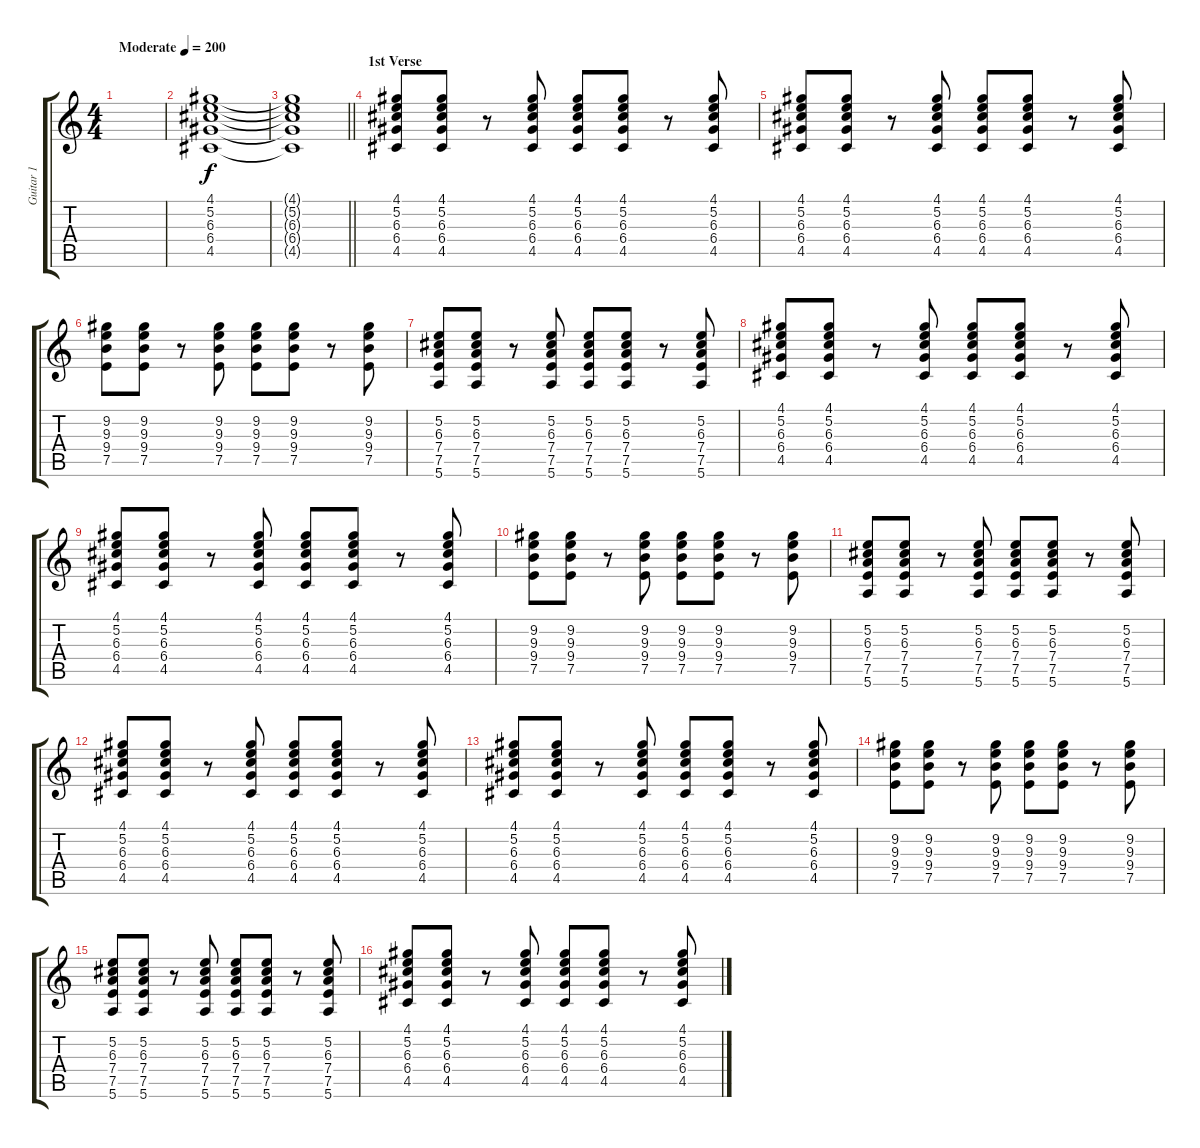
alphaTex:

\track ("Guitar 1" "Guitar 1") {instrument overdrivenguitar}
\staff {score tabs}
\tuning (E4 B3 G3 D3 A2 E2) {hide}
\ts (4 4)
\tempo (200 "Moderate")
\clef g2
\ks c
|
(4.1 5.2 6.3 6.4 4.5).1 |
\barLineRight lightlight
(4.1{t} 5.2{t} 6.3{t} 6.4{t} 4.5{t}).1 |
\section ("" "1st Verse")
(4.1 5.2 6.3 6.4 4.5).8 (4.1 5.2 6.3 6.4 4.5).8 r.8 (4.1 5.2 6.3 6.4 4.5).8 (4.1 5.2 6.3 6.4 4.5).8 (4.1 5.2 6.3 6.4 4.5).8 r.8 (4.1 5.2 6.3 6.4 4.5).8 |
(4.1 5.2 6.3 6.4 4.5).8 (4.1 5.2 6.3 6.4 4.5).8 r.8 (4.1 5.2 6.3 6.4 4.5).8 (4.1 5.2 6.3 6.4 4.5).8 (4.1 5.2 6.3 6.4 4.5).8 r.8 (4.1 5.2 6.3 6.4 4.5).8 |
(9.2 9.3 9.4 7.5).8 (9.2 9.3 9.4 7.5).8 r.8 (9.2 9.3 9.4 7.5).8 (9.2 9.3 9.4 7.5).8 (9.2 9.3 9.4 7.5).8 r.8 (9.2 9.3 9.4 7.5).8 |
(5.2 6.3 7.4 7.5 5.6).8 (5.2 6.3 7.4 7.5 5.6).8 r.8 (5.2 6.3 7.4 7.5 5.6).8 (5.2 6.3 7.4 7.5 5.6).8 (5.2 6.3 7.4 7.5 5.6).8 r.8 (5.2 6.3 7.4 7.5 5.6).8 |
(4.1 5.2 6.3 6.4 4.5).8 (4.1 5.2 6.3 6.4 4.5).8 r.8 (4.1 5.2 6.3 6.4 4.5).8 (4.1 5.2 6.3 6.4 4.5).8 (4.1 5.2 6.3 6.4 4.5).8 r.8 (4.1 5.2 6.3 6.4 4.5).8 |
(4.1 5.2 6.3 6.4 4.5).8 (4.1 5.2 6.3 6.4 4.5).8 r.8 (4.1 5.2 6.3 6.4 4.5).8 (4.1 5.2 6.3 6.4 4.5).8 (4.1 5.2 6.3 6.4 4.5).8 r.8 (4.1 5.2 6.3 6.4 4.5).8 |
(9.2 9.3 9.4 7.5).8 (9.2 9.3 9.4 7.5).8 r.8 (9.2 9.3 9.4 7.5).8 (9.2 9.3 9.4 7.5).8 (9.2 9.3 9.4 7.5).8 r.8 (9.2 9.3 9.4 7.5).8 |
(5.2 6.3 7.4 7.5 5.6).8 (5.2 6.3 7.4 7.5 5.6).8 r.8 (5.2 6.3 7.4 7.5 5.6).8 (5.2 6.3 7.4 7.5 5.6).8 (5.2 6.3 7.4 7.5 5.6).8 r.8 (5.2 6.3 7.4 7.5 5.6).8 |
(4.1 5.2 6.3 6.4 4.5).8 (4.1 5.2 6.3 6.4 4.5).8 r.8 (4.1 5.2 6.3 6.4 4.5).8 (4.1 5.2 6.3 6.4 4.5).8 (4.1 5.2 6.3 6.4 4.5).8 r.8 (4.1 5.2 6.3 6.4 4.5).8 |
(4.1 5.2 6.3 6.4 4.5).8 (4.1 5.2 6.3 6.4 4.5).8 r.8 (4.1 5.2 6.3 6.4 4.5).8 (4.1 5.2 6.3 6.4 4.5).8 (4.1 5.2 6.3 6.4 4.5).8 r.8 (4.1 5.2 6.3 6.4 4.5).8 |
(9.2 9.3 9.4 7.5).8 (9.2 9.3 9.4 7.5).8 r.8 (9.2 9.3 9.4 7.5).8 (9.2 9.3 9.4 7.5).8 (9.2 9.3 9.4 7.5).8 r.8 (9.2 9.3 9.4 7.5).8 |
(5.2 6.3 7.4 7.5 5.6).8 (5.2 6.3 7.4 7.5 5.6).8 r.8 (5.2 6.3 7.4 7.5 5.6).8 (5.2 6.3 7.4 7.5 5.6).8 (5.2 6.3 7.4 7.5 5.6).8 r.8 (5.2 6.3 7.4 7.5 5.6).8 |
(4.1 5.2 6.3 6.4 4.5).8 (4.1 5.2 6.3 6.4 4.5).8 r.8 (4.1 5.2 6.3 6.4 4.5).8 (4.1 5.2 6.3 6.4 4.5).8 (4.1 5.2 6.3 6.4 4.5).8 r.8 (4.1 5.2 6.3 6.4 4.5).8
